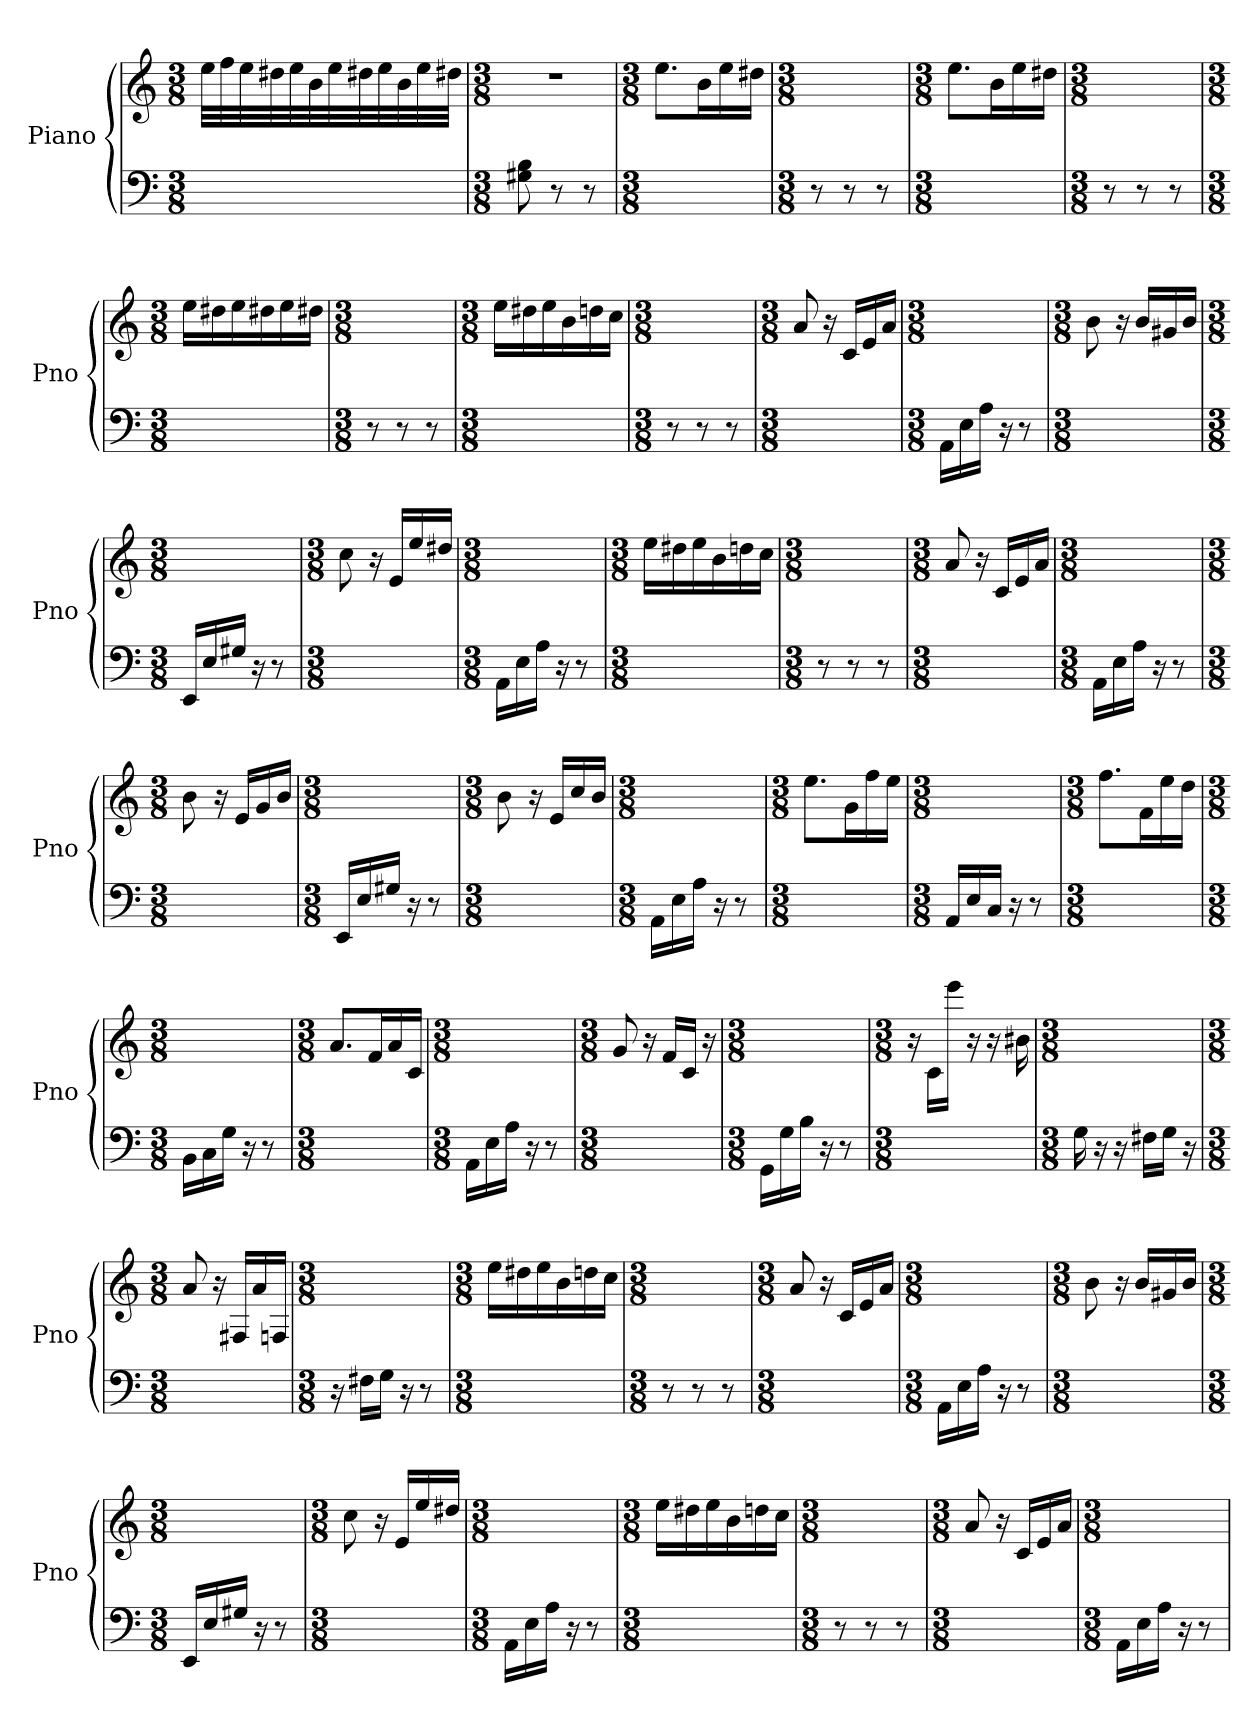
**kern	**kern
*part2	*part1
*staff2	*staff1
*I"Piano	*I"Piano
*I'Pno	*I'Pno
*M3/8	*M3/8
=	=
4.ryy	32eeLLL
.	32ff
.	32ee
.	32dd#X
.	32ee
.	32b
.	32ee
.	32dd#X
.	32ee
.	32b
.	32ee
.	32dd#XJJJ
=	=
*M3/8	*M3/8
8B 8G#X	4.r
8r	.
8r	.
=	=
*M3/8	*M3/8
4.ryy	8.eeL
.	16bL
.	16ee
.	16dd#XJJ
=	=
*M3/8	*M3/8
8r	4.ryy
8r	.
8r	.
=	=
*M3/8	*M3/8
4.ryy	8.eeL
.	16bL
.	16ee
.	16dd#XJJ
=	=
*M3/8	*M3/8
8r	4.ryy
8r	.
8r	.
=	=
*M3/8	*M3/8
4.ryy	16eeLL
.	16dd#X
.	16ee
.	16dd#X
.	16ee
.	16dd#XJJ
=	=
*M3/8	*M3/8
8r	4.ryy
8r	.
8r	.
=	=
*M3/8	*M3/8
4.ryy	16eeLL
.	16dd#X
.	16ee
.	16b
.	16ddn
.	16ccJJ
=	=
*M3/8	*M3/8
8r	4.ryy
8r	.
8r	.
=	=
*M3/8	*M3/8
4.ryy	8a
.	16r
.	16cLL
.	16e
.	16aJJ
=	=
*M3/8	*M3/8
16AALL	4.ryy
16E	.
16AJJ	.
16r	.
8r	.
=	=
*M3/8	*M3/8
4.ryy	8b
.	16r
.	16bLL
.	16g#X
.	16bJJ
=	=
*M3/8	*M3/8
16EELL	4.ryy
16E	.
16G#XJJ	.
16r	.
8r	.
=	=
*M3/8	*M3/8
4.ryy	8cc
.	16r
.	16eLL
.	16ee
.	16dd#XJJ
=	=
*M3/8	*M3/8
16AALL	4.ryy
16E	.
16AJJ	.
16r	.
8r	.
=	=
*M3/8	*M3/8
4.ryy	16eeLL
.	16dd#X
.	16ee
.	16b
.	16ddn
.	16ccJJ
=	=
*M3/8	*M3/8
8r	4.ryy
8r	.
8r	.
=	=
*M3/8	*M3/8
4.ryy	8a
.	16r
.	16cLL
.	16e
.	16aJJ
=	=
*M3/8	*M3/8
16AALL	4.ryy
16E	.
16AJJ	.
16r	.
8r	.
=	=
*M3/8	*M3/8
4.ryy	8b
.	16r
.	16eLL
.	16g
.	16bJJ
=	=
*M3/8	*M3/8
16EELL	4.ryy
16E	.
16G#XJJ	.
16r	.
8r	.
=	=
*M3/8	*M3/8
4.ryy	8b
.	16r
.	16eLL
.	16cc
.	16bJJ
=	=
*M3/8	*M3/8
16AALL	4.ryy
16E	.
16AJJ	.
16r	.
8r	.
=	=
*M3/8	*M3/8
4.ryy	8.eeL
.	16gL
.	16ff
.	16eeJJ
=	=
*M3/8	*M3/8
16AALL	4.ryy
16E	.
16CJJ	.
16r	.
8r	.
=	=
*M3/8	*M3/8
4.ryy	8.ffL
.	16fL
.	16ee
.	16ddJJ
=	=
*M3/8	*M3/8
16BBLL	4.ryy
16C	.
16GJJ	.
16r	.
8r	.
=	=
*M3/8	*M3/8
4.ryy	8.aL
.	16fL
.	16a
.	16cJJ
=	=
*M3/8	*M3/8
16AALL	4.ryy
16E	.
16AJJ	.
16r	.
8r	.
=	=
*M3/8	*M3/8
4.ryy	8g
.	16r
.	16fLL
.	16cJJ
.	16r
=	=
*M3/8	*M3/8
16GGLL	4.ryy
16G	.
16BJJ	.
16r	.
8r	.
=	=
*M3/8	*M3/8
4.ryy	16r
.	16cLL
.	16eeeJJ
.	16r
.	16r
.	16b#X
=	=
*M3/8	*M3/8
16G	4.ryy
16r	.
16r	.
16F#XLL	.
16GJJ	.
16r	.
=	=
*M3/8	*M3/8
4.ryy	8a
.	16r
.	16F#XLL
.	16a
.	16FnJJ
=	=
*M3/8	*M3/8
16r	4.ryy
16F#XLL	.
16GJJ	.
16r	.
8r	.
=	=
*M3/8	*M3/8
4.ryy	16eeLL
.	16dd#X
.	16ee
.	16b
.	16ddn
.	16ccJJ
=	=
*M3/8	*M3/8
8r	4.ryy
8r	.
8r	.
=	=
*M3/8	*M3/8
4.ryy	8a
.	16r
.	16cLL
.	16e
.	16aJJ
=	=
*M3/8	*M3/8
16AALL	4.ryy
16E	.
16AJJ	.
16r	.
8r	.
=	=
*M3/8	*M3/8
4.ryy	8b
.	16r
.	16bLL
.	16g#X
.	16bJJ
=	=
*M3/8	*M3/8
16EELL	4.ryy
16E	.
16G#XJJ	.
16r	.
8r	.
=	=
*M3/8	*M3/8
4.ryy	8cc
.	16r
.	16eLL
.	16ee
.	16dd#XJJ
=	=
*M3/8	*M3/8
16AALL	4.ryy
16E	.
16AJJ	.
16r	.
8r	.
=	=
*M3/8	*M3/8
4.ryy	16eeLL
.	16dd#X
.	16ee
.	16b
.	16ddn
.	16ccJJ
=	=
*M3/8	*M3/8
8r	4.ryy
8r	.
8r	.
=	=
*M3/8	*M3/8
4.ryy	8a
.	16r
.	16cLL
.	16e
.	16aJJ
=	=
*M3/8	*M3/8
16AALL	4.ryy
16E	.
16AJJ	.
16r	.
8r	.
=	=
*-	*-
